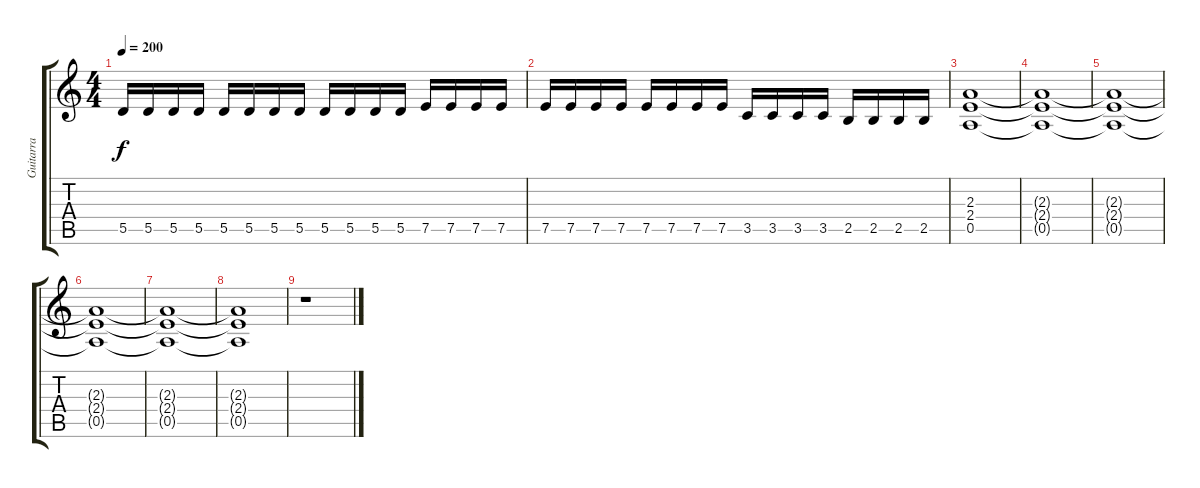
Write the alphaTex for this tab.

\track ("Guitarra" "Guitarra") {instrument distortionguitar}
\staff {score tabs}
\tuning (E4 B3 G3 D3 A2 E2) {hide}
\ts (4 4)
\tempo 200
\clef g2
\ks c
5.5.16{dy f} 5.5.16 5.5.16 5.5.16 5.5.16 5.5.16 5.5.16 5.5.16 5.5.16 5.5.16 5.5.16 5.5.16 7.5.16 7.5.16 7.5.16 7.5.16 |
7.5.16 7.5.16 7.5.16 7.5.16 7.5.16 7.5.16 7.5.16 7.5.16 3.5.16 3.5.16 3.5.16 3.5.16 2.5.16 2.5.16 2.5.16 2.5.16 |
(2.3 2.4 0.5).1 |
(2.3{t} 2.4{t} 0.5{t}).1 |
(2.3{t} 2.4{t} 0.5{t}).1{volume 0} |
(2.3{t} 2.4{t} 0.5{t}).1 |
(2.3{t} 2.4{t} 0.5{t}).1 |
(2.3{t} 2.4{t} 0.5{t}).1 |
r.1
